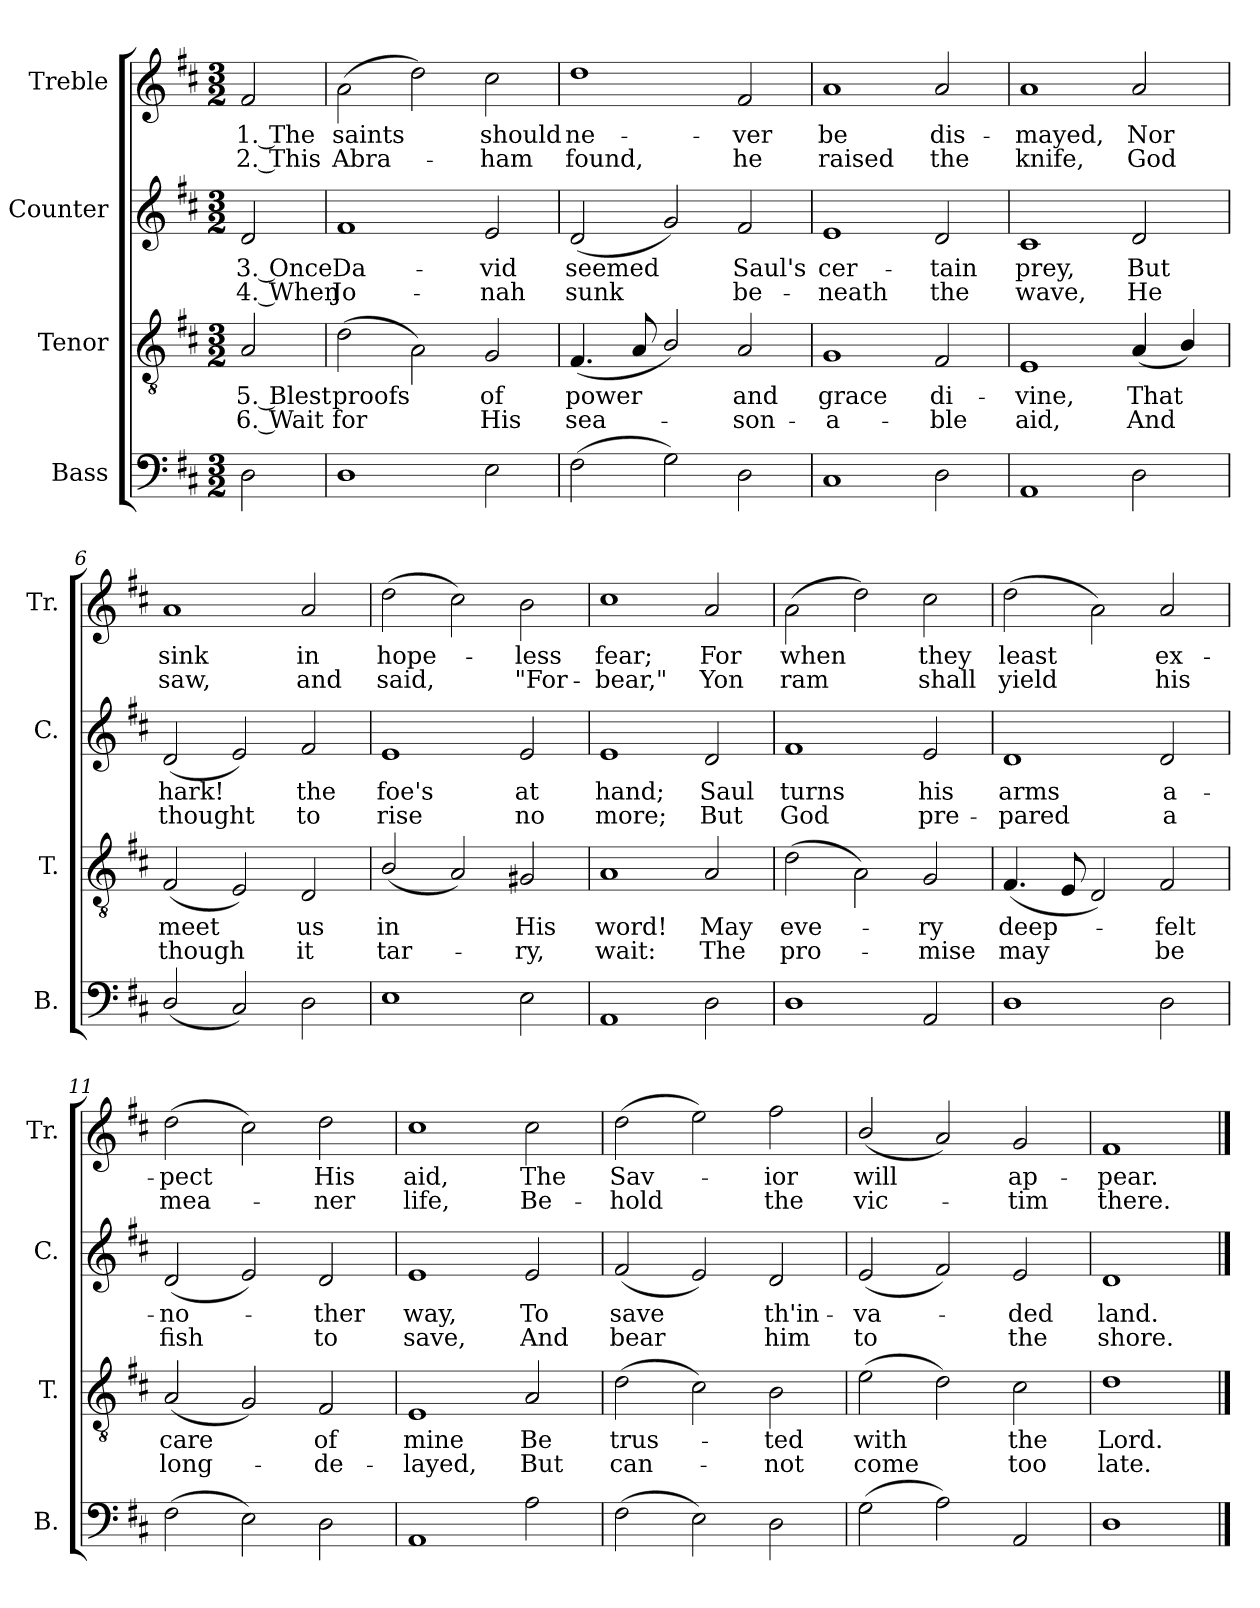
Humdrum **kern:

**kern	**kern	**text	**text	**kern	**text	**text	**kern	**text	**text
*part4	*part3	*part3	*part3	*part2	*part2	*part2	*part1	*part1	*part1
*staff4	*staff3	*staff3	*staff3	*staff2	*staff2	*staff2	*staff1	*staff1	*staff1
*I"Bass	*I"Tenor	*	*	*I"Counter	*	*	*I"Treble	*	*
*I'B.	*I'T.	*	*	*I'C.	*	*	*I'Tr.	*	*
*clefF4	*clefGv2	*	*	*clefG2	*	*	*clefG2	*	*
*k[f#c#]	*k[f#c#]	*	*	*k[f#c#]	*	*	*k[f#c#]	*	*
*M3/2	*M3/2	*	*	*M3/2	*	*	*M3/2	*	*
=1	=1	=1	=1	=1	=1	=1	=1	=1	=1
2D\	2A/	5. Blest	6. Wait	2d/	3. Once	4. When	2f#/	1. The	2. This
=2	=2	=2	=2	=2	=2	=2	=2	=2	=2
1D	(2d\	proofs	for	1f#	Da-	Jo-	(2a\	saints	Abra-
.	2A\)	.	.	.	.	.	2dd\)	.	.
2E\	2G/	of	His	2e/	-vid	-nah	2cc#\	should	-ham
=3	=3	=3	=3	=3	=3	=3	=3	=3	=3
(2F#\	(4.F#/	power	sea-	(2d/	seemed	sunk	1dd	ne-	found,
.	8A/	.	.	.	.	.	.	.	.
2G\)	2B/)	.	.	2g/)	.	.	.	.	.
2D\	2A/	and	-son-	2f#/	Saul's	be-	2f#/	-ver	he
=4	=4	=4	=4	=4	=4	=4	=4	=4	=4
1C#	1G	grace	-a-	1e	cer-	-neath	1a	be	raised
2D\	2F#/	di-	-ble	2d/	-tain	the	2a/	dis-	the
=5	=5	=5	=5	=5	=5	=5	=5	=5	=5
1AA	1E	-vine,	aid,	1c#	prey,	wave,	1a	-mayed,	knife,
2D\	(4A/	That	And	2d/	But	He	2a/	Nor	God
.	4B/)	.	.	.	.	.	.	.	.
=6	=6	=6	=6	=6	=6	=6	=6	=6	=6
(2D/	(2F#/	meet	though	(2d/	hark!	thought	1a	sink	saw,
2C#/)	2E/)	.	.	2e/)	.	.	.	.	.
2D\	2D/	us	it	2f#/	the	to	2a/	in	and
=7	=7	=7	=7	=7	=7	=7	=7	=7	=7
1E	(2B/	in	tar-	1e	foe's	rise	(2dd\	hope-	said,
.	2A/)	.	.	.	.	.	2cc#\)	.	.
2E\	2G#X/	His	-ry,	2e/	at	no	2b\	-less	"For-
=8	=8	=8	=8	=8	=8	=8	=8	=8	=8
1AA	1A	word!	wait:	1e	hand;	more;	1cc#	fear;	-bear,"
2D\	2A/	May	The	2d/	Saul	But	2a/	For	Yon
=9	=9	=9	=9	=9	=9	=9	=9	=9	=9
1D	(2d\	eve-	pro-	1f#	turns	God	(2a\	when	ram
.	2A\)	.	.	.	.	.	2dd\)	.	.
2AA/	2G/	-ry	-mise	2e/	his	pre-	2cc#\	they	shall
=10	=10	=10	=10	=10	=10	=10	=10	=10	=10
1D	(4.F#/	deep-	may	1d	arms	-pared	(2dd\	least	yield
.	8E/	.	.	.	.	.	.	.	.
.	2D/)	.	.	.	.	.	2a\)	.	.
2D\	2F#/	-felt	be	2d/	a-	a	2a/	ex-	his
=11	=11	=11	=11	=11	=11	=11	=11	=11	=11
(2F#\	(2A/	care	long-	(2d/	-no-	fish	(2dd\	-pect	mea-
2E\)	2G/)	.	.	2e/)	.	.	2cc#\)	.	.
2D\	2F#/	of	-de-	2d/	-ther	to	2dd\	His	-ner
=12	=12	=12	=12	=12	=12	=12	=12	=12	=12
1AA	1E	mine	-layed,	1e	way,	save,	1cc#	aid,	life,
2A\	2A/	Be	But	2e/	To	And	2cc#\	The	Be-
=13	=13	=13	=13	=13	=13	=13	=13	=13	=13
(2F#\	(2d\	trus-	can-	(2f#/	save	bear	(2dd\	Sav-	-hold
2E\)	2c#\)	.	.	2e/)	.	.	2ee\)	.	.
2D\	2B\	-ted	-not	2d/	th'in-	him	2ff#\	-ior	the
=14	=14	=14	=14	=14	=14	=14	=14	=14	=14
(2G\	(2e\	with	come	(2e/	-va-	to	(2b/	will	vic-
2A\)	2d\)	.	.	2f#/)	.	.	2a/)	.	.
2AA/	2c#\	the	too	2e/	-ded	the	2g/	ap-	-tim
=15	=15	=15	=15	=15	=15	=15	=15	=15	=15
1D	1d	Lord.	late.	1d	land.	shore.	1f#	-pear.	there.
==	==	==	==	==	==	==	==	==	==
*-	*-	*-	*-	*-	*-	*-	*-	*-	*-
